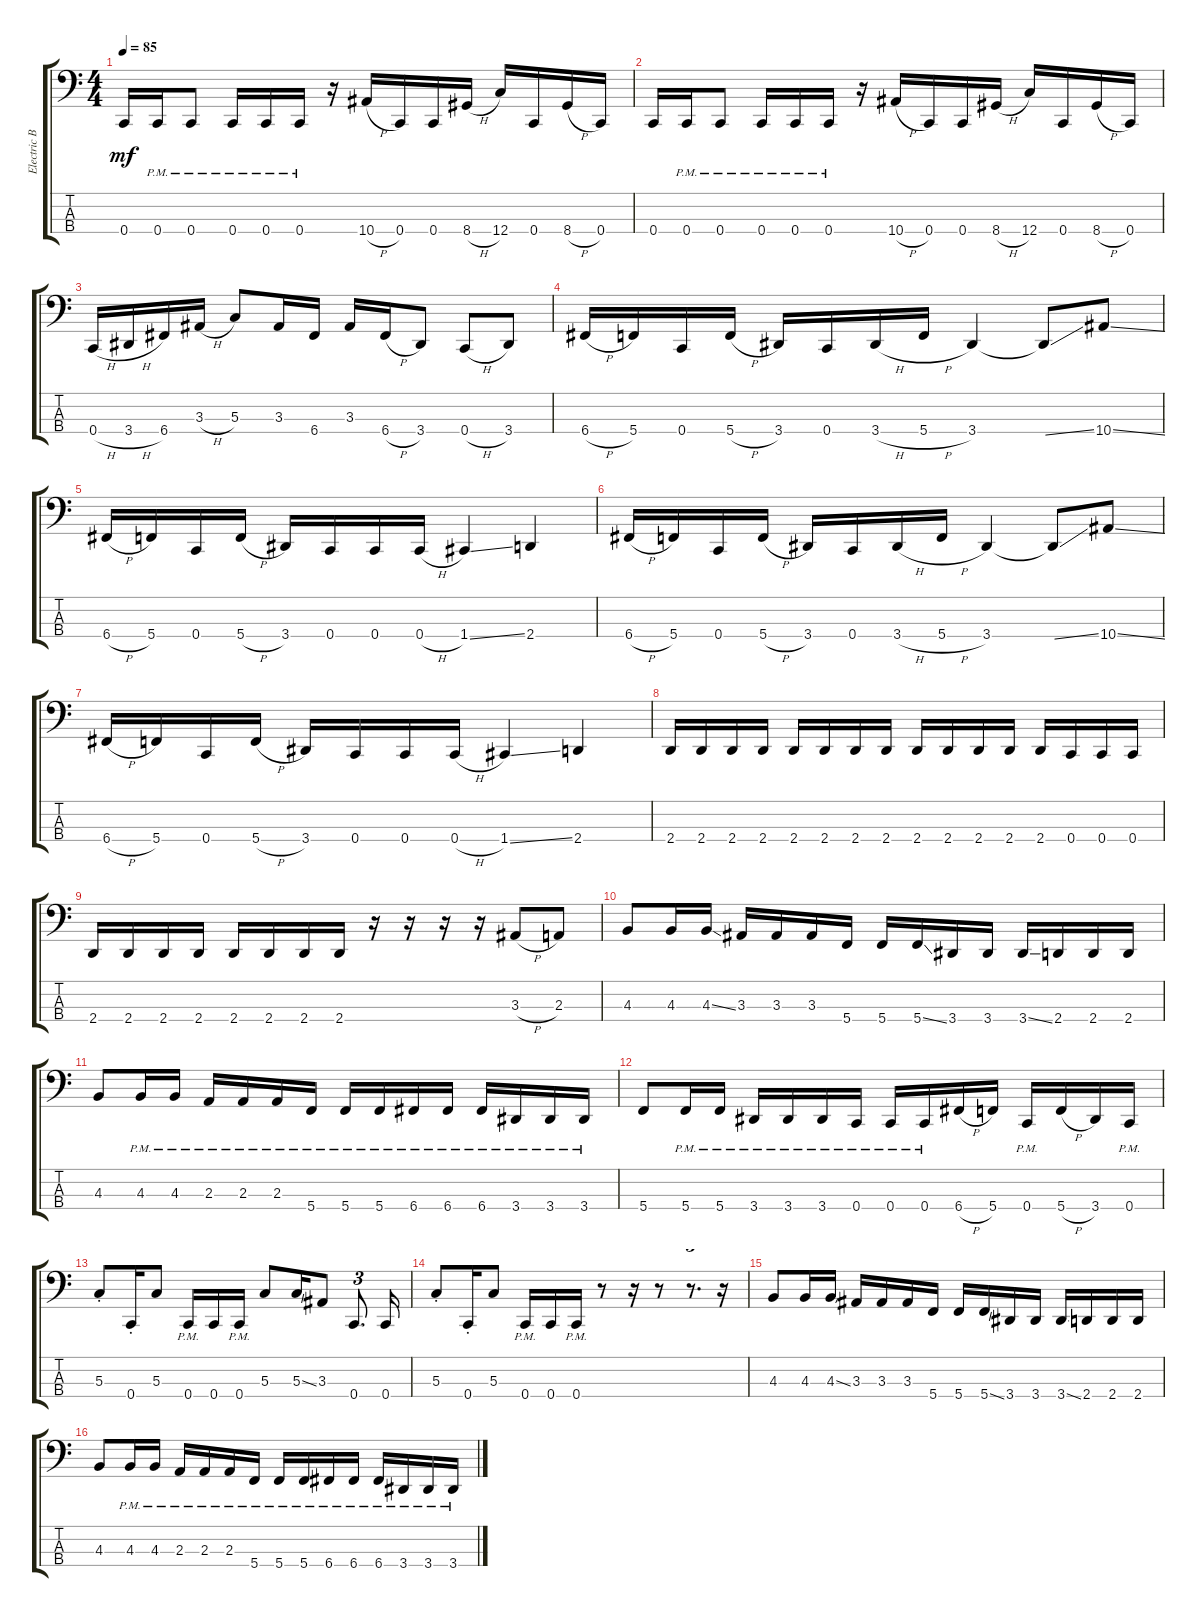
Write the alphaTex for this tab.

\track ("Electric Bass" "Electric B") {instrument electricbassfinger}
\staff {score tabs}
\tuning (F2 C2 G1 C1) {hide}
\ts (4 4)
\tempo 85
\clef f4
\ks c
0.4.16{dy mf} 0.4{pm}.16 0.4{pm}.8 0.4{pm}.16 0.4{pm}.16 0.4{pm}.16 r.16 10.4{h}.16 0.4.16 0.4.16 8.4{h}.16 12.4.16 0.4.16 8.4{h}.16 0.4.16 |
0.4.16 0.4{pm}.16 0.4{pm}.8 0.4{pm}.16 0.4{pm}.16 0.4{pm}.16 r.16 10.4{h}.16 0.4.16 0.4.16 8.4{h}.16 12.4.16 0.4.16 8.4{h}.16 0.4.16 |
0.4{h}.16 3.4{h}.16 6.4.16 3.3{h}.16 5.3.8 3.3.16 6.4.16 3.3.16 6.4{h}.16 3.4.8 0.4{h}.8 3.4.8 |
6.4{h}.16 5.4.16 0.4.16 5.4{h}.16 3.4.16 0.4.16 3.4{h}.16 5.4{h}.16 3.4.4 3.4{ss t}.8 10.4{ss}.8 |
6.4{h}.16 5.4.16 0.4.16 5.4{h}.16 3.4.16 0.4.16 0.4.16 0.4{h}.16 1.4{ss}.4 2.4.4 |
6.4{h}.16 5.4.16 0.4.16 5.4{h}.16 3.4.16 0.4.16 3.4{h}.16 5.4{h}.16 3.4.4 3.4{ss t}.8 10.4{ss}.8 |
6.4{h}.16 5.4.16 0.4.16 5.4{h}.16 3.4.16 0.4.16 0.4.16 0.4{h}.16 1.4{ss}.4 2.4.4 |
2.4.16 2.4.16 2.4.16 2.4.16 2.4.16 2.4.16 2.4.16 2.4.16 2.4.16 2.4.16 2.4.16 2.4.16 2.4.16 0.4.16 0.4.16 0.4.16 |
2.4.16 2.4.16 2.4.16 2.4.16 2.4.16 2.4.16 2.4.16 2.4.16 r.16 r.16 r.16 r.16 3.3{h}.8 2.3.8 |
4.3.8 4.3.16 4.3{ss}.16 3.3.16 3.3.16 3.3.16 5.4.16 5.4.16 5.4{ss}.16 3.4.16 3.4.16 3.4{ss}.16 2.4.16 2.4.16 2.4.16 |
4.3.8 4.3{pm}.16 4.3{pm}.16 2.3{pm}.16 2.3{pm}.16 2.3{pm}.16 5.4{pm}.16 5.4{pm}.16 5.4{pm}.16 6.4{pm}.16 6.4{pm}.16 6.4{pm}.16 3.4{pm}.16 3.4{pm}.16 3.4{pm}.16 |
5.4.8 5.4{pm}.16 5.4{pm}.16 3.4{pm}.16 3.4{pm}.16 3.4{pm}.16 0.4{pm}.16 0.4{pm}.16 0.4{pm}.16 6.4{h}.16 5.4.16 0.4{pm}.16 5.4{h}.16 3.4.16 0.4{pm}.16 |
5.3{st}.8 0.4{st}.16 5.3.8 0.4{pm}.16 0.4.16 0.4{pm}.16 5.3.8 5.3{ss}.16 3.3.8 0.4.8{d tu (3 2)} 0.4.16 |
5.3{st}.8 0.4{st}.16 5.3.8 0.4{pm}.16 0.4.16 0.4{pm}.16 r.8 r.16 r.8 r.8{d tu (3 2)} r.16 |
4.3.8 4.3.16 4.3{ss}.16 3.3.16 3.3.16 3.3.16 5.4.16 5.4.16 5.4{ss}.16 3.4.16 3.4.16 3.4{ss}.16 2.4.16 2.4.16 2.4.16 |
4.3.8 4.3{pm}.16 4.3{pm}.16 2.3{pm}.16 2.3{pm}.16 2.3{pm}.16 5.4{pm}.16 5.4{pm}.16 5.4{pm}.16 6.4{pm}.16 6.4{pm}.16 6.4{pm}.16 3.4{pm}.16 3.4{pm}.16 3.4{pm}.16
